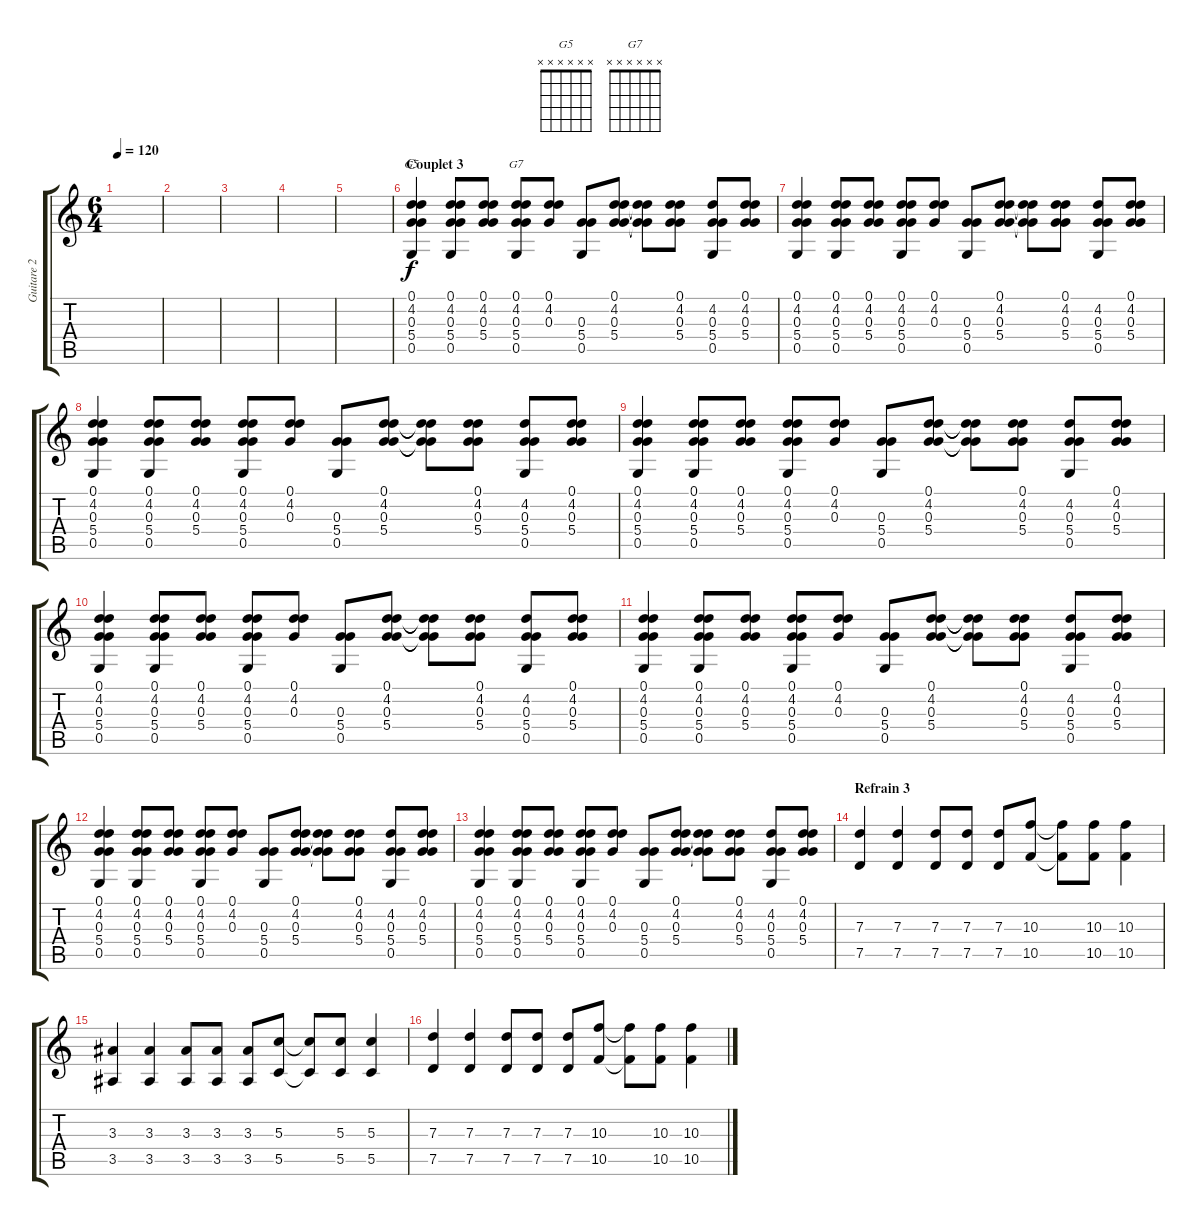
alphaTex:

\track ("Guitare 2" "Guitare 2") {instrument overdrivenguitar}
\staff {score tabs}
\tuning (D4 Bb3 G3 D3 G2 D2) {hide}
\chord ("G5" x x x x x x) {firstfret 0}
\chord ("G7" x x x x x x) {firstfret 0}
\ts (6 4)
\tempo 120
\clef g2
\ks c
|
|
|
|
|
\section ("" "Couplet 3")
(0.1 4.2 0.3 5.4 0.5).4{ch "G5"} (0.1 4.2 0.3 5.4 0.5).8 (0.1 4.2 0.3 5.4).8 (0.1 4.2 0.3 5.4 0.5).8{ch "G7"} (0.1 4.2 0.3).8 (0.3 5.4 0.5).8 (0.1 4.2 0.3 5.4).8 (0.1{t} 4.2{t} 0.3{t} 5.4{t}).8 (0.1 4.2 0.3 5.4).8 (4.2 0.3 5.4 0.5).8 (0.1 4.2 0.3 5.4).8 |
(0.1 4.2 0.3 5.4 0.5).4 (0.1 4.2 0.3 5.4 0.5).8 (0.1 4.2 0.3 5.4).8 (0.1 4.2 0.3 5.4 0.5).8 (0.1 4.2 0.3).8 (0.3 5.4 0.5).8 (0.1 4.2 0.3 5.4).8 (0.1{t} 4.2{t} 0.3{t} 5.4{t}).8 (0.1 4.2 0.3 5.4).8 (4.2 0.3 5.4 0.5).8 (0.1 4.2 0.3 5.4).8 |
(0.1 4.2 0.3 5.4 0.5).4 (0.1 4.2 0.3 5.4 0.5).8 (0.1 4.2 0.3 5.4).8 (0.1 4.2 0.3 5.4 0.5).8 (0.1 4.2 0.3).8 (0.3 5.4 0.5).8 (0.1 4.2 0.3 5.4).8 (0.1{t} 4.2{t} 0.3{t} 5.4{t}).8 (0.1 4.2 0.3 5.4).8 (4.2 0.3 5.4 0.5).8 (0.1 4.2 0.3 5.4).8 |
(0.1 4.2 0.3 5.4 0.5).4 (0.1 4.2 0.3 5.4 0.5).8 (0.1 4.2 0.3 5.4).8 (0.1 4.2 0.3 5.4 0.5).8 (0.1 4.2 0.3).8 (0.3 5.4 0.5).8 (0.1 4.2 0.3 5.4).8 (0.1{t} 4.2{t} 0.3{t} 5.4{t}).8 (0.1 4.2 0.3 5.4).8 (4.2 0.3 5.4 0.5).8 (0.1 4.2 0.3 5.4).8 |
(0.1 4.2 0.3 5.4 0.5).4 (0.1 4.2 0.3 5.4 0.5).8 (0.1 4.2 0.3 5.4).8 (0.1 4.2 0.3 5.4 0.5).8 (0.1 4.2 0.3).8 (0.3 5.4 0.5).8 (0.1 4.2 0.3 5.4).8 (0.1{t} 4.2{t} 0.3{t} 5.4{t}).8 (0.1 4.2 0.3 5.4).8 (4.2 0.3 5.4 0.5).8 (0.1 4.2 0.3 5.4).8 |
(0.1 4.2 0.3 5.4 0.5).4 (0.1 4.2 0.3 5.4 0.5).8 (0.1 4.2 0.3 5.4).8 (0.1 4.2 0.3 5.4 0.5).8 (0.1 4.2 0.3).8 (0.3 5.4 0.5).8 (0.1 4.2 0.3 5.4).8 (0.1{t} 4.2{t} 0.3{t} 5.4{t}).8 (0.1 4.2 0.3 5.4).8 (4.2 0.3 5.4 0.5).8 (0.1 4.2 0.3 5.4).8 |
(0.1 4.2 0.3 5.4 0.5).4 (0.1 4.2 0.3 5.4 0.5).8 (0.1 4.2 0.3 5.4).8 (0.1 4.2 0.3 5.4 0.5).8 (0.1 4.2 0.3).8 (0.3 5.4 0.5).8 (0.1 4.2 0.3 5.4).8 (0.1{t} 4.2{t} 0.3{t} 5.4{t}).8 (0.1 4.2 0.3 5.4).8 (4.2 0.3 5.4 0.5).8 (0.1 4.2 0.3 5.4).8 |
(0.1 4.2 0.3 5.4 0.5).4 (0.1 4.2 0.3 5.4 0.5).8 (0.1 4.2 0.3 5.4).8 (0.1 4.2 0.3 5.4 0.5).8 (0.1 4.2 0.3).8 (0.3 5.4 0.5).8 (0.1 4.2 0.3 5.4).8 (0.1{t} 4.2{t} 0.3{t} 5.4{t}).8 (0.1 4.2 0.3 5.4).8 (4.2 0.3 5.4 0.5).8 (0.1 4.2 0.3 5.4).8 |
\section ("" "Refrain 3")
(7.3 7.5).4 (7.3 7.5).4 (7.3 7.5).8 (7.3 7.5).8 (7.3 7.5).8 (10.3 10.5).8 (10.3{t} 10.5{t}).8 (10.3 10.5).8 (10.3 10.5).4 |
(3.3 3.5).4 (3.3 3.5).4 (3.3 3.5).8 (3.3 3.5).8 (3.3 3.5).8 (5.3 5.5).8 (5.3{t} 5.5{t}).8 (5.3 5.5).8 (5.3 5.5).4 |
(7.3 7.5).4 (7.3 7.5).4 (7.3 7.5).8 (7.3 7.5).8 (7.3 7.5).8 (10.3 10.5).8 (10.3{t} 10.5{t}).8 (10.3 10.5).8 (10.3 10.5).4
